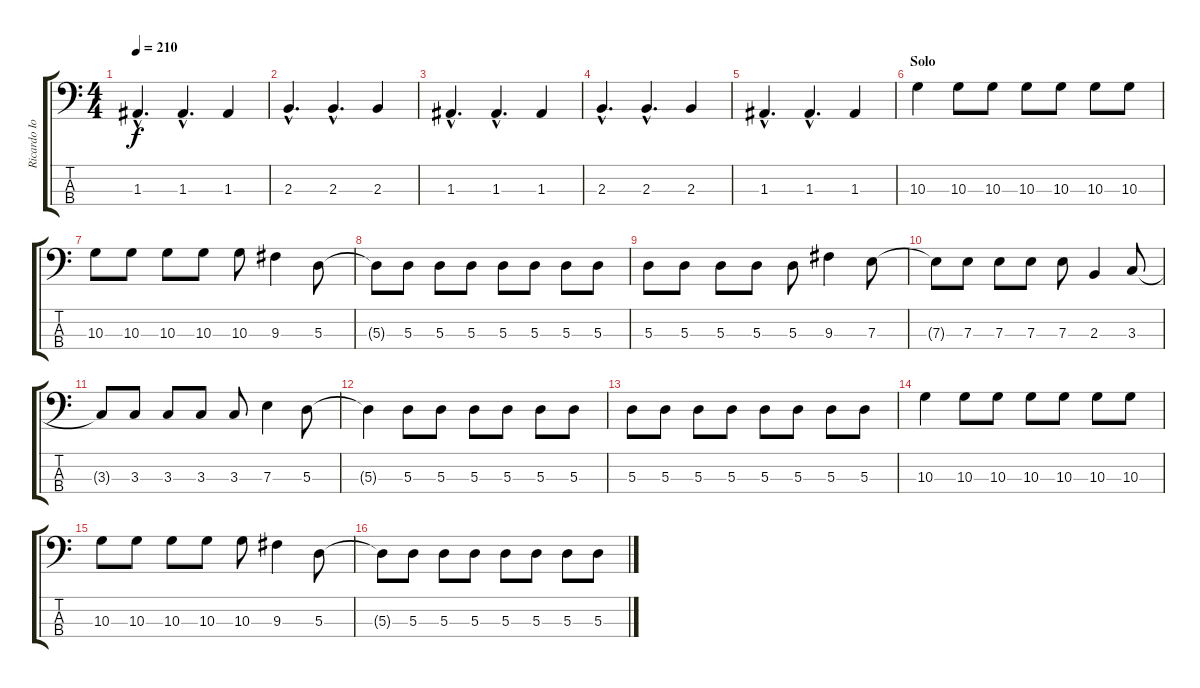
\track ("Ricardo Iorio" "Ricardo Io") {instrument electricbassfinger}
\staff {score tabs}
\tuning (G2 D2 A1 E1) {hide}
\ts (4 4)
\tempo 210
\clef f4
\ks c
1.3{hac}.4{d dy f} 1.3{hac}.4{d} 1.3.4 |
2.3{hac}.4{d} 2.3{hac}.4{d} 2.3.4 |
1.3{hac}.4{d} 1.3{hac}.4{d} 1.3.4 |
2.3{hac}.4{d} 2.3{hac}.4{d} 2.3.4 |
1.3{hac}.4{d} 1.3{hac}.4{d} 1.3.4 |
\section ("" "Solo")
10.3.4 10.3.8 10.3.8 10.3.8 10.3.8 10.3.8 10.3.8 |
10.3.8 10.3.8 10.3.8 10.3.8 10.3.8 9.3.4 5.3.8 |
5.3{t}.8 5.3.8 5.3.8 5.3.8 5.3.8 5.3.8 5.3.8 5.3.8 |
5.3.8 5.3.8 5.3.8 5.3.8 5.3.8 9.3.4 7.3.8 |
7.3{t}.8 7.3.8 7.3.8 7.3.8 7.3.8 2.3.4 3.3.8 |
3.3{t}.8 3.3.8 3.3.8 3.3.8 3.3.8 7.3.4 5.3.8 |
5.3{t}.4 5.3.8 5.3.8 5.3.8 5.3.8 5.3.8 5.3.8 |
5.3.8 5.3.8 5.3.8 5.3.8 5.3.8 5.3.8 5.3.8 5.3.8 |
10.3.4 10.3.8 10.3.8 10.3.8 10.3.8 10.3.8 10.3.8 |
10.3.8 10.3.8 10.3.8 10.3.8 10.3.8 9.3.4 5.3.8 |
5.3{t}.8 5.3.8 5.3.8 5.3.8 5.3.8 5.3.8 5.3.8 5.3.8
